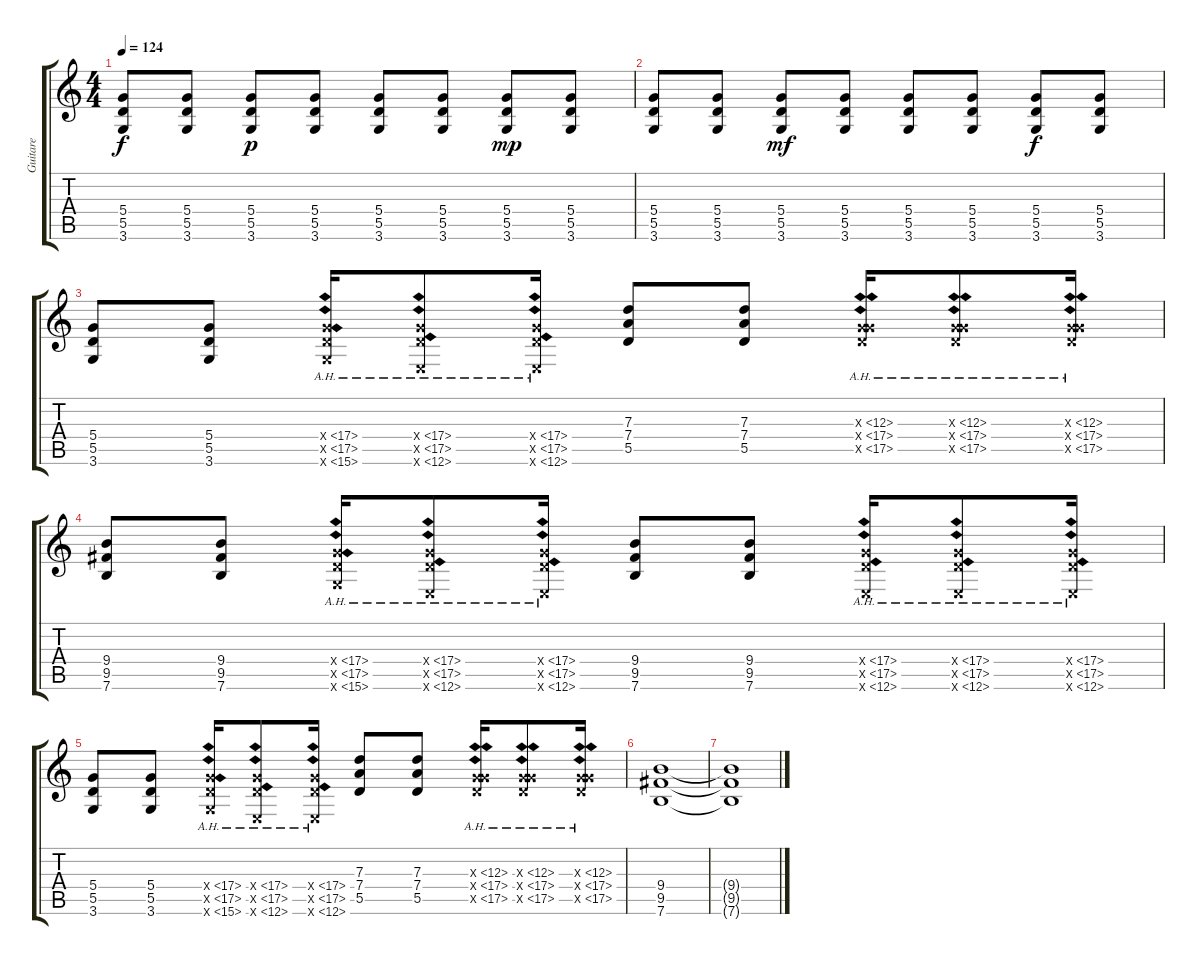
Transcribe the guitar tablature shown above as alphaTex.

\track ("Guitare" "Guitare") {instrument distortionguitar}
\staff {score tabs}
\tuning (E4 B3 G3 D3 A2 E2) {hide}
\ts (4 4)
\tempo 124
\clef g2
\ks c
(5.4 5.5 3.6).8{dy f} (5.4 5.5 3.6).8 (5.4 5.5 3.6).8{dy p} (5.4 5.5 3.6).8 (5.4 5.5 3.6).8 (5.4 5.5 3.6).8 (5.4 5.5 3.6).8{dy mp} (5.4 5.5 3.6).8 |
(5.4 5.5 3.6).8 (5.4 5.5 3.6).8 (5.4 5.5 3.6).8{dy mf} (5.4 5.5 3.6).8 (5.4 5.5 3.6).8 (5.4 5.5 3.6).8 (5.4 5.5 3.6).8{dy f} (5.4 5.5 3.6).8 |
(5.4 5.5 3.6).8 (5.4 5.5 3.6).8 (5.4{ah 12 x} 5.5{ah 12 x} 3.6{ah 12 x}).16 (5.4{ah 12 x} 5.5{ah 12 x} 0.6{ah 12 x}).8 (5.4{ah 12 x} 5.5{ah 12 x} 0.6{ah 12 x}).16 (7.3 7.4 5.5).8 (7.3 7.4 5.5).8 (0.3{ah 12 x} 5.4{ah 12 x} 5.5{ah 12 x}).16 (0.3{ah 12 x} 5.4{ah 12 x} 5.5{ah 12 x}).8 (0.3{ah 12 x} 5.4{ah 12 x} 5.5{ah 12 x}).16 |
(9.4 9.5 7.6).8 (9.4 9.5 7.6).8 (5.4{ah 12 x} 5.5{ah 12 x} 3.6{ah 12 x}).16 (5.4{ah 12 x} 5.5{ah 12 x} 0.6{ah 12 x}).8 (5.4{ah 12 x} 5.5{ah 12 x} 0.6{ah 12 x}).16 (9.4 9.5 7.6).8 (9.4 9.5 7.6).8 (5.4{ah 12 x} 5.5{ah 12 x} 0.6{ah 12 x}).16 (5.4{ah 12 x} 5.5{ah 12 x} 0.6{ah 12 x}).8 (5.4{ah 12 x} 5.5{ah 12 x} 0.6{ah 12 x}).16 |
(5.4 5.5 3.6).8 (5.4 5.5 3.6).8 (5.4{ah 12 x} 5.5{ah 12 x} 3.6{ah 12 x}).16 (5.4{ah 12 x} 5.5{ah 12 x} 0.6{ah 12 x}).8 (5.4{ah 12 x} 5.5{ah 12 x} 0.6{ah 12 x}).16 (7.3 7.4 5.5).8 (7.3 7.4 5.5).8 (0.3{ah 12 x} 5.4{ah 12 x} 5.5{ah 12 x}).16 (0.3{ah 12 x} 5.4{ah 12 x} 5.5{ah 12 x}).8 (0.3{ah 12 x} 5.4{ah 12 x} 5.5{ah 12 x}).16 |
(9.4 9.5 7.6).1{volume 0} |
(9.4{t} 9.5{t} 7.6{t}).1
